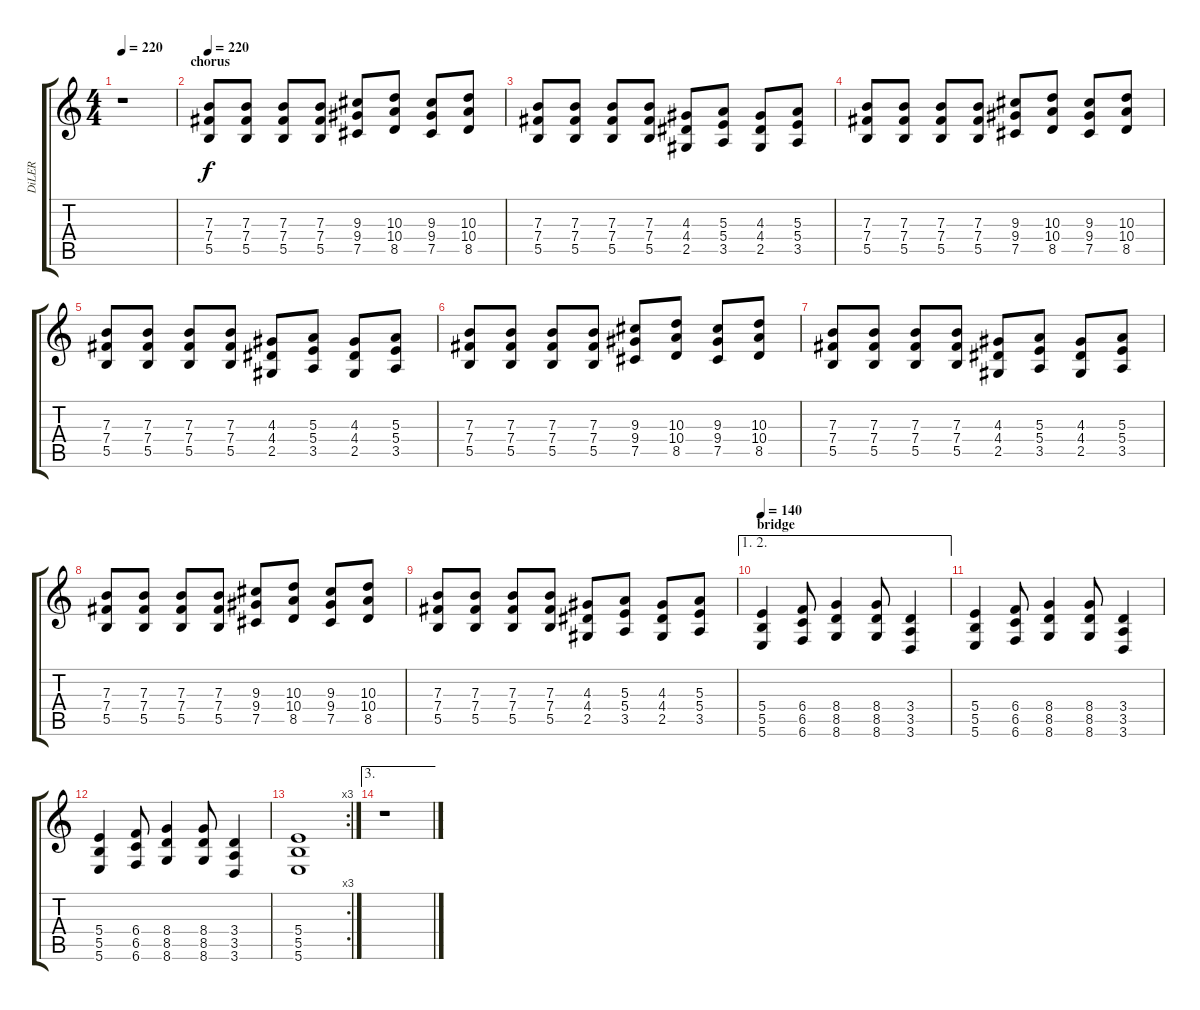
\track ("DiLER" "DiLER") {instrument distortionguitar}
\staff {score tabs}
\tuning (Db4 Ab3 E3 B2 Gb2 B1) {hide}
\ts (4 4)
\tempo 220
\clef g2
\ks c
r.1{dy f} |
\section ("" "chorus")
\tempo 220
(7.3 7.4 5.5).8{volume 12} (7.3 7.4 5.5).8 (7.3 7.4 5.5).8 (7.3 7.4 5.5).8 (9.3 9.4 7.5).8 (10.3 10.4 8.5).8 (9.3 9.4 7.5).8 (10.3 10.4 8.5).8 |
(7.3 7.4 5.5).8 (7.3 7.4 5.5).8 (7.3 7.4 5.5).8 (7.3 7.4 5.5).8 (4.3 4.4 2.5).8 (5.3 5.4 3.5).8 (4.3 4.4 2.5).8 (5.3 5.4 3.5).8 |
(7.3 7.4 5.5).8 (7.3 7.4 5.5).8 (7.3 7.4 5.5).8 (7.3 7.4 5.5).8 (9.3 9.4 7.5).8 (10.3 10.4 8.5).8 (9.3 9.4 7.5).8 (10.3 10.4 8.5).8 |
(7.3 7.4 5.5).8 (7.3 7.4 5.5).8 (7.3 7.4 5.5).8 (7.3 7.4 5.5).8 (4.3 4.4 2.5).8 (5.3 5.4 3.5).8 (4.3 4.4 2.5).8 (5.3 5.4 3.5).8 |
(7.3 7.4 5.5).8 (7.3 7.4 5.5).8 (7.3 7.4 5.5).8 (7.3 7.4 5.5).8 (9.3 9.4 7.5).8 (10.3 10.4 8.5).8 (9.3 9.4 7.5).8 (10.3 10.4 8.5).8 |
(7.3 7.4 5.5).8 (7.3 7.4 5.5).8 (7.3 7.4 5.5).8 (7.3 7.4 5.5).8 (4.3 4.4 2.5).8 (5.3 5.4 3.5).8 (4.3 4.4 2.5).8 (5.3 5.4 3.5).8 |
(7.3 7.4 5.5).8 (7.3 7.4 5.5).8 (7.3 7.4 5.5).8 (7.3 7.4 5.5).8 (9.3 9.4 7.5).8 (10.3 10.4 8.5).8 (9.3 9.4 7.5).8 (10.3 10.4 8.5).8 |
(7.3 7.4 5.5).8 (7.3 7.4 5.5).8 (7.3 7.4 5.5).8 (7.3 7.4 5.5).8 (4.3 4.4 2.5).8 (5.3 5.4 3.5).8 (4.3 4.4 2.5).8 (5.3 5.4 3.5).8 |
\ae (1 2)
\section ("" "bridge")
\tempo 140
(5.4 5.5 5.6).4 (6.4 6.5 6.6).8 (8.4 8.5 8.6).4 (8.4 8.5 8.6).8 (3.4 3.5 3.6).4 |
(5.4 5.5 5.6).4 (6.4 6.5 6.6).8 (8.4 8.5 8.6).4 (8.4 8.5 8.6).8 (3.4 3.5 3.6).4 |
(5.4 5.5 5.6).4 (6.4 6.5 6.6).8 (8.4 8.5 8.6).4 (8.4 8.5 8.6).8 (3.4 3.5 3.6).4 |
\rc 3
(5.4 5.5 5.6).1 |
\ae 3
r.1
